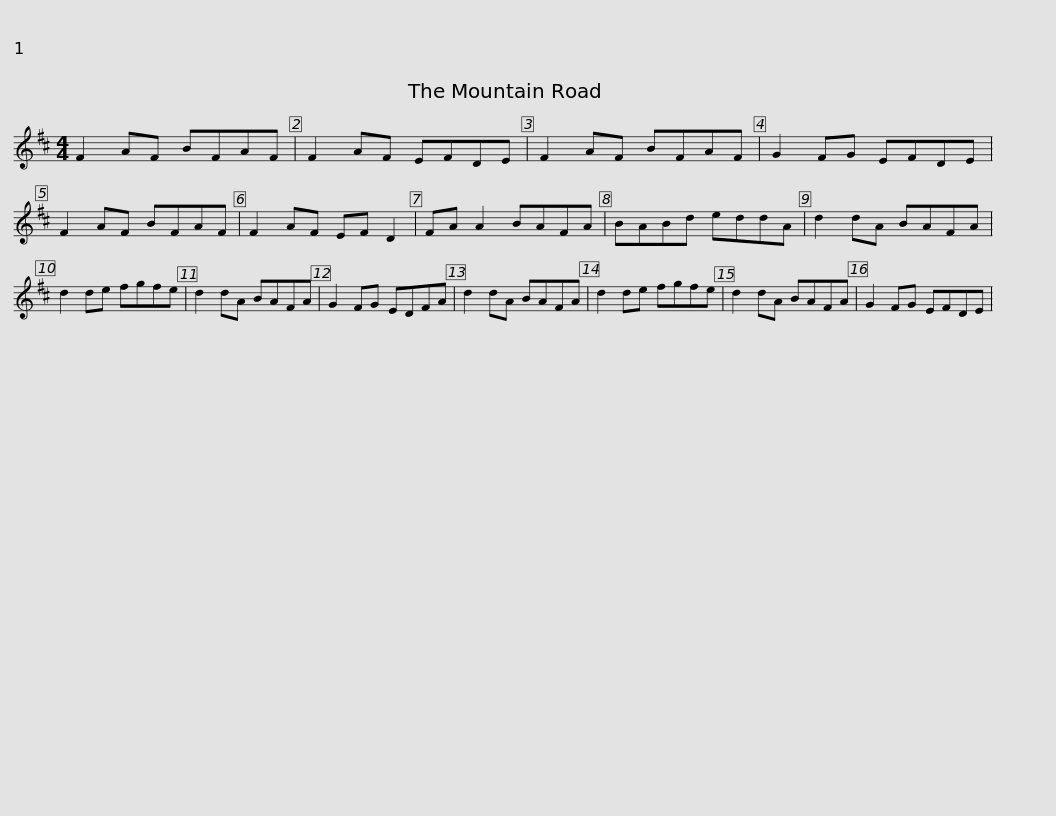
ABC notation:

X:1
L:1/8
M:4/4
I:linebreak $
K:D
V:1 treble
V:1
 F2 AF BFAF | F2 AF EFDE | F2 AF BFAF | G2 FG EFDE | F2 AF BFAF | %5
 F2 AF EF D2 |$ FA A2 BAFA | BABd eddA | d2 dA BAFA | d2 de fgfe | %10
 d2 dA BAFA | G2 FG EDFA |$ d2 dA BAFA | d2 de fgfe | d2 dA BAFA | %15
 G2 FG EFDE | %16
